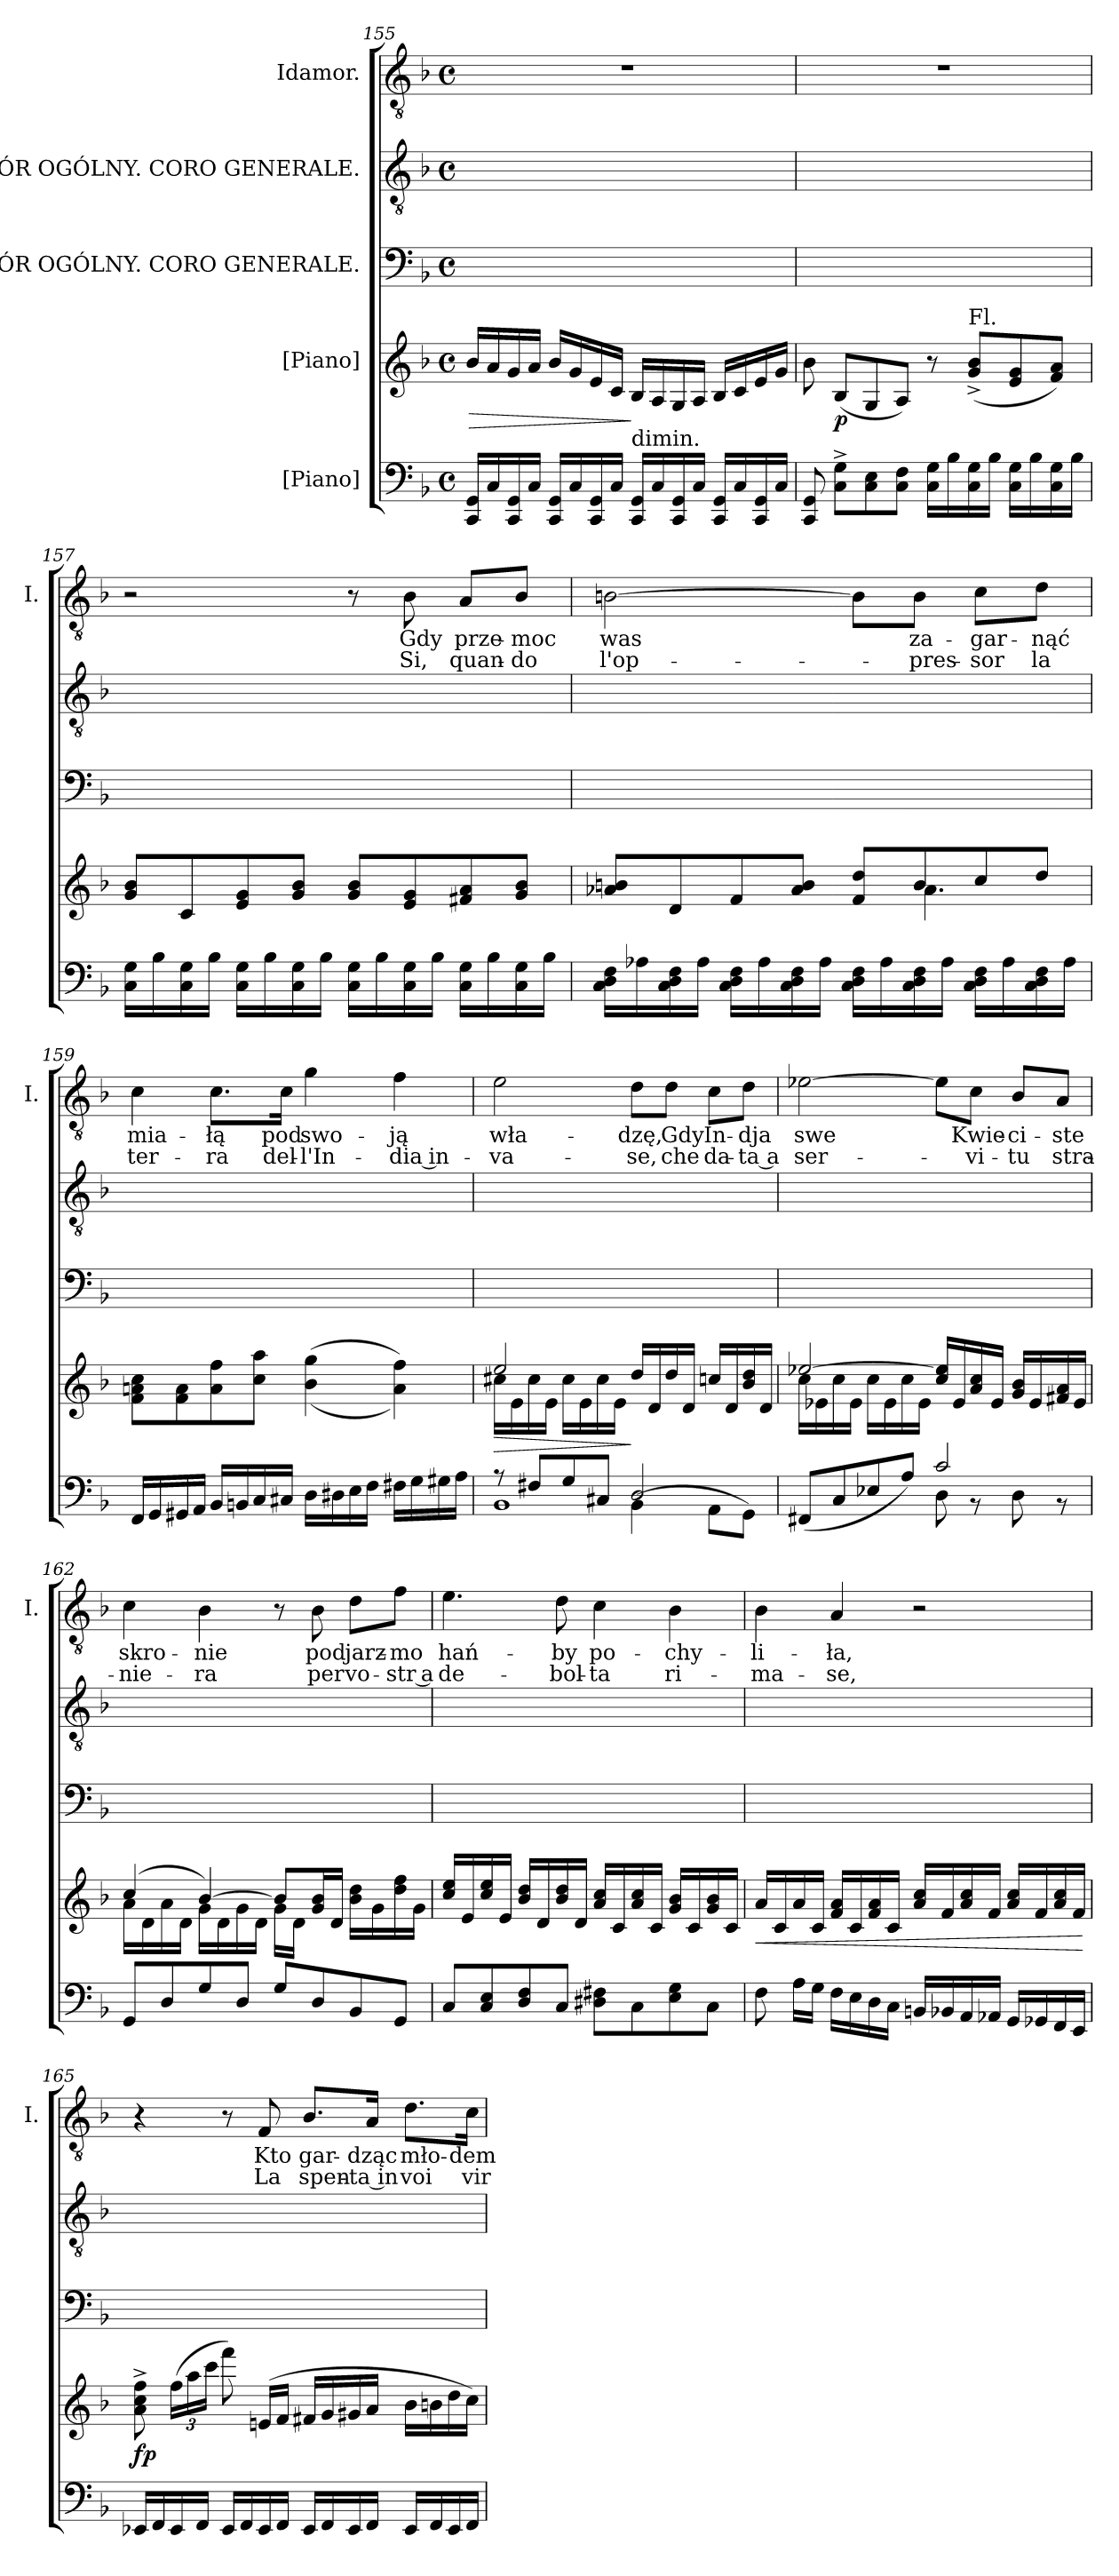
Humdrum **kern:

**kern	**kern	**dynam	**kern	**kern	**kern	**text	**text
*part5	*part4	*part4	*part3	*part2	*part1	*part1	*part1
*staff5	*staff4	*staff4	*staff3	*staff2	*staff1	*staff1	*staff1
*I"[Piano]	*I"[Piano]	*	*I"CHÓR OGÓLNY. CORO GENERALE.	*I"CHÓR OGÓLNY. CORO GENERALE.	*I"Idamor.	*	*
*	*	*	*	*	*I'I.	*	*
*clefF4	*clefG2	*	*clefF4	*clefGv2	*clefGv2	*	*
*k[b-]	*k[b-]	*	*k[b-]	*k[b-]	*k[b-]	*	*
*M4/4	*M4/4	*	*M4/4	*M4/4	*M4/4	*	*
*met(c)	*met(c)	*	*met(c)	*met(c)	*met(c)	*	*
=155	=155	=155	=155	=155	=155	=155	=155
!	!	!LO:HP:b	!	!	!	!	!
16CC/ 16GG/LL	16b-/LL	>	1ryy	1ryy	1r	.	.
16C/	16a/	.	.	.	.	.	.
16CC/ 16GG/	16g/	.	.	.	.	.	.
16C/JJ	16a/JJ	.	.	.	.	.	.
16CC/ 16GG/LL	16b-/LL	.	.	.	.	.	.
16C/	16g/	.	.	.	.	.	.
16CC/ 16GG/	16e/	.	.	.	.	.	.
16C/JJ	16c/JJ	.	.	.	.	.	.
!	!LO:TX:b:t=dimin.	!	!	!	!	!	!
16CC/ 16GG/LL	16B-/LL	]	.	.	.	.	.
16C/	16A/	.	.	.	.	.	.
16CC/ 16GG/	16G/	.	.	.	.	.	.
16C/JJ	16A/JJ	.	.	.	.	.	.
16CC/ 16GG/LL	16B-/LL	.	.	.	.	.	.
16C/	16c/	.	.	.	.	.	.
16CC/ 16GG/	16e/	.	.	.	.	.	.
16C/JJ	16g/JJ	.	.	.	.	.	.
=156	=156	=156	=156	=156	=156	=156	=156
8CC/ 8GG/	8b-\	.	1ryy	1ryy	1r	.	.
8C^\ 8G^\L	(8B-/L	p	.	.	.	.	.
8C\ 8E\	8G/	.	.	.	.	.	.
8C\ 8F\J	8A/J)	.	.	.	.	.	.
16C\ 16G\LL	8r	.	.	.	.	.	.
16B-\	.	.	.	.	.	.	.
!	!LO:TX:a:t=Fl.	!	!	!	!	!	!
16C\ 16G\	(8g^/ 8b-^/L	.	.	.	.	.	.
16B-\JJ	.	.	.	.	.	.	.
16C\ 16G\LL	8e/ 8g/	.	.	.	.	.	.
16B-\	.	.	.	.	.	.	.
16C\ 16G\	8f/ 8a/J)	.	.	.	.	.	.
16B-\JJ	.	.	.	.	.	.	.
=157	=157	=157	=157	=157	=157	=157	=157
16C\ 16G\LL	8g/ 8b-/L	.	1ryy	1ryy	2r	.	.
16B-\	.	.	.	.	.	.	.
16C\ 16G\	8c/	.	.	.	.	.	.
16B-\JJ	.	.	.	.	.	.	.
16C\ 16G\LL	8e/ 8g/	.	.	.	.	.	.
16B-\	.	.	.	.	.	.	.
16C\ 16G\	8g/ 8b-/J	.	.	.	.	.	.
16B-\JJ	.	.	.	.	.	.	.
16C\ 16G\LL	8g/ 8b-/L	.	.	.	8r	.	.
16B-\	.	.	.	.	.	.	.
16C\ 16G\	8e/ 8g/	.	.	.	8B-\	Gdy	Si,
16B-\JJ	.	.	.	.	.	.	.
16C\ 16G\LL	8f#X/ 8a/	.	.	.	8A/L	prze-	quan-
16B-\	.	.	.	.	.	.	.
16C\ 16G\	8g/ 8b-/J	.	.	.	8B-/J	-moc	-do
16B-\JJ	.	.	.	.	.	.	.
=158	=158	=158	=158	=158	=158	=158	=158
*	*^	*	*	*	*	*	*
16C\ 16D\ 16F\LL	8a-X/ 8bn/L	2ryy	.	1ryy	1ryy	[2Bn\	was	l'op-
16A-X\	.	.	.	.	.	.	.	.
16C\ 16D\ 16F\	8d/	.	.	.	.	.	.	.
16A-\JJ	.	.	.	.	.	.	.	.
16C\ 16D\ 16F\LL	8f/	.	.	.	.	.	.	.
16A-\	.	.	.	.	.	.	.	.
16C\ 16D\ 16F\	8a-/ 8b/J	.	.	.	.	.	.	.
16A-\JJ	.	.	.	.	.	.	.	.
16C\ 16D\ 16F\LL	8f/ 8dd/L	8ryy	.	.	.	8B\L]	.	.
16A-\	.	.	.	.	.	.	.	.
16C\ 16D\ 16F\	8b/	4.a-\	.	.	.	8B\J	za-	-pres-
16A-\JJ	.	.	.	.	.	.	.	.
16C\ 16D\ 16F\LL	8cc/	.	.	.	.	8c\L	-gar-	-sor
16A-\	.	.	.	.	.	.	.	.
16C\ 16D\ 16F\	8dd/J	.	.	.	.	8d\J	-nąć	la
16A-\JJ	.	.	.	.	.	.	.	.
*	*v	*v	*	*	*	*	*	*
=159	=159	=159	=159	=159	=159	=159	=159
16FF/LL	8f\ 8an\ 8cc\L	.	1ryy	1ryy	4c\	mia-	ter-
16GG/	.	.	.	.	.	.	.
16GG#X/	8f\ 8a\	.	.	.	.	.	.
16AA/JJ	.	.	.	.	.	.	.
16BB-/LL	8a\ 8ff\	.	.	.	8.c\L	-łą	-ra
16BBn/	.	.	.	.	.	.	.
16C/	8cc\ 8aa\J	.	.	.	.	.	.
16C#X/JJ	.	.	.	.	16c\Jk	pod	del-
16D\LL	(<(>4b-\ 4gg\	.	.	.	4g\	swo-	-l'In-
16D#X\	.	.	.	.	.	.	.
16E\	.	.	.	.	.	.	.
16F\JJ	.	.	.	.	.	.	.
16F#X\LL	4a\ 4ff\))	.	.	.	4f\	-ją	-dia in-
16G\	.	.	.	.	.	.	.
16G#X\	.	.	.	.	.	.	.
16A\JJ	.	.	.	.	.	.	.
=160	=160	=160	=160	=160	=160	=160	=160
*^	*^	*	*	*	*	*	*
*	*^	*	*	*	*	*	*	*	*
!	!	!	!	!	!LO:HP:b	!	!	!	!	!
8r	1BB-	2ryy	2ee/	16cc#X\LL	>	1ryy	1ryy	2e\	wła-	-va-
.	.	.	.	16e\	.	.	.	.	.	.
8F#X/L	.	.	.	16cc#\	.	.	.	.	.	.
.	.	.	.	16e\JJ	.	.	.	.	.	.
8G/	.	.	.	16cc#\LL	.	.	.	.	.	.
.	.	.	.	16e\	.	.	.	.	.	.
8C#X/J	.	.	.	16cc#\	.	.	.	.	.	.
.	.	.	.	16e\JJ	.	.	.	.	.	.
2D/	.	(<4BB-\	16dd/LL	2ryy	]	.	.	8d\L	-dzę,	-se,
.	.	.	16d/	.	.	.	.	.	.	.
.	.	.	16dd/	.	.	.	.	8d\J	Gdy	che
.	.	.	16d/JJ	.	.	.	.	.	.	.
.	.	8AA\L	16ccn/LL	.	.	.	.	8c\L	In-	da-
.	.	.	16d/	.	.	.	.	.	.	.
.	.	8GG\J)	16b-/ 16dd/	.	.	.	.	8d\J	-dja	-ta a
.	.	.	16d/JJ	.	.	.	.	.	.	.
*	*v	*v	*	*	*	*	*	*	*	*
=161	=161	=161	=161	=161	=161	=161	=161	=161	=161
(>8FF#X/L	2ryy	[2ee-X/	16cc\LL	.	1ryy	1ryy	[2e-X\	swe	ser-
.	.	.	16e-X\	.	.	.	.	.	.
8C/	.	.	16cc\	.	.	.	.	.	.
.	.	.	16e-\JJ	.	.	.	.	.	.
8E-X/	.	.	16cc\LL	.	.	.	.	.	.
.	.	.	16e-\	.	.	.	.	.	.
8A/J)	.	.	16cc\	.	.	.	.	.	.
.	.	.	16e-\JJ	.	.	.	.	.	.
2c/	8D\	16cc/ 16ee-]/LL	2ryy	.	.	.	8e-\L]	.	.
.	.	16e-/	.	.	.	.	.	.	.
.	8r	16a/ 16cc/	.	.	.	.	8c\J	Kwie-	-vi-
.	.	16e-/JJ	.	.	.	.	.	.	.
.	8D\	16g/ 16b-/LL	.	.	.	.	8B-/L	-ci-	-tu
.	.	16e-/	.	.	.	.	.	.	.
.	8r	16f#X/ 16a/	.	.	.	.	8A/J	-ste	stra-
.	.	16e-/JJ	.	.	.	.	.	.	.
*v	*v	*	*	*	*	*	*	*	*
=162	=162	=162	=162	=162	=162	=162	=162	=162
8GG/L	(4cc/	16a\LL	.	1ryy	1ryy	4c\	skro-	-nie-
.	.	16d\	.	.	.	.	.	.
8D/	.	16a\	.	.	.	.	.	.
.	.	16d\JJ	.	.	.	.	.	.
8G/	[4b-/)	16g\LL	.	.	.	4B-\	-nie	-ra
.	.	16d\	.	.	.	.	.	.
8D/J	.	16g\	.	.	.	.	.	.
.	.	16d\JJ	.	.	.	.	.	.
8G/L	8b-/L]	16g\LL	.	.	.	8r	.	.
.	.	16d\JJ	.	.	.	.	.	.
8D/	16g/ 16b-/L	4ryy	.	.	.	8B-\	pod	per
.	16d/JJ	.	.	.	.	.	.	.
8BB-/	16b-\ 16dd\LL	.	.	.	.	8d\L	jarz-	vo-
.	16g\	.	.	.	.	.	.	.
8GG/J	16dd\ 16ff\	8ryy	.	.	.	8f\J	-mo	-str a
.	16g\JJ	.	.	.	.	.	.	.
*	*v	*v	*	*	*	*	*	*
=163	=163	=163	=163	=163	=163	=163	=163
8C/L	16cc/ 16ee/LL	.	1ryy	1ryy	4.e\	hań-	de-
.	16e/	.	.	.	.	.	.
8C/ 8E/	16cc/ 16ee/	.	.	.	.	.	.
.	16e/JJ	.	.	.	.	.	.
8D/ 8F/	16b-/ 16dd/LL	.	.	.	.	.	.
.	16d/	.	.	.	.	.	.
8C/J	16b-/ 16dd/	.	.	.	8d\	-by	-bol-
.	16d/JJ	.	.	.	.	.	.
8D#X\ 8F#X\L	16a/ 16cc/LL	.	.	.	4c\	po-	-ta
.	16c/	.	.	.	.	.	.
8C\	16a/ 16cc/	.	.	.	.	.	.
.	16c/JJ	.	.	.	.	.	.
8E\ 8G\	16g/ 16b-/LL	.	.	.	4B-\	-chy-	ri-
.	16c/	.	.	.	.	.	.
8C\J	16g/ 16b-/	.	.	.	.	.	.
.	16c/JJ	.	.	.	.	.	.
=164	=164	=164	=164	=164	=164	=164	=164
!	!	!LO:HP:b	!	!	!	!	!
8F\	16a/LL	<	1ryy	1ryy	4B-\	-li-	-ma-
.	16c/	.	.	.	.	.	.
16A\LL	16a/	.	.	.	.	.	.
16G\JJ	16c/JJ	.	.	.	.	.	.
16F\LL	16f/ 16a/LL	.	.	.	4A/	-ła,	-se,
16E\	16c/	.	.	.	.	.	.
16D\	16f/ 16a/	.	.	.	.	.	.
16C\JJ	16c/JJ	.	.	.	.	.	.
16BBn/LL	16a/ 16cc/LL	.	.	.	2r	.	.
16BB-X/	16f/	.	.	.	.	.	.
16AA/	16a/ 16cc/	.	.	.	.	.	.
16AA-X/JJ	16f/JJ	.	.	.	.	.	.
16GG/LL	16a/ 16cc/LL	.	.	.	.	.	.
16GG-X/	16f/	.	.	.	.	.	.
16FF/	16a/ 16cc/	.	.	.	.	.	.
16EE/JJ	16f/JJ	.	.	.	.	.	.
.	.	[	.	.	.	.	.
=165	=165	=165	=165	=165	=165	=165	=165
16EE-X/LL	8a^\ 8cc^\ 8ff^\	fp	1ryy	1ryy	4r	.	.
16FF/	.	.	.	.	.	.	.
16EE-/	(24ff\LL	.	.	.	.	.	.
.	24aa\	.	.	.	.	.	.
16FF/JJ	.	.	.	.	.	.	.
.	24ccc\JJ	.	.	.	.	.	.
16EE-/LL	8fff\)	.	.	.	8r	.	.
16FF/	.	.	.	.	.	.	.
16EE-/	(<16en/LL	.	.	.	8F/	Kto	La
16FF/JJ	16f/JJ	.	.	.	.	.	.
16EE-/LL	16f#X/LL	.	.	.	8.B-/L	gar-	spen-
16FF/	16g/	.	.	.	.	.	.
16EE-/	16g#X/	.	.	.	.	.	.
16FF/JJ	16a/JJ	.	.	.	16A/Jk	-dząc	-ta in
16EE-/LL	16b-\LL	.	.	.	8.d\L	mło-	voi
16FF/	16bn\	.	.	.	.	.	.
16EE-/	16dd\	.	.	.	.	.	.
16FF/JJ	16cc\JJ)	.	.	.	16c\Jk	-dem	vir-
=	=	=	=	=	=	=	=
*-	*-	*-	*-	*-	*-	*-	*-
